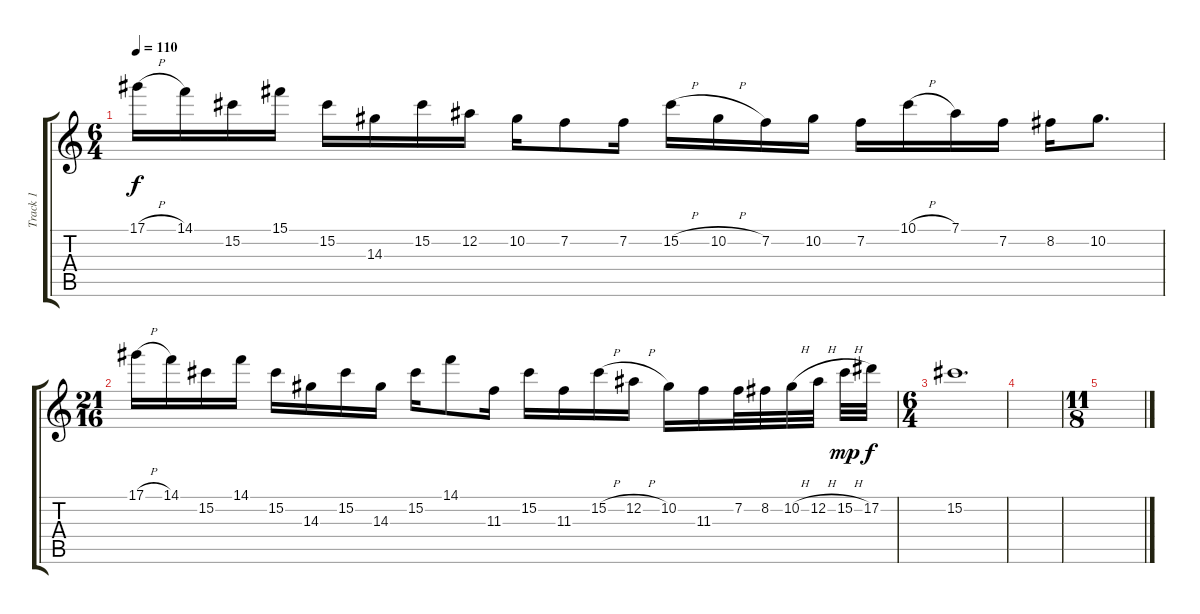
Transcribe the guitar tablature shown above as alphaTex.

\track ("Track 1" "Track 1") {instrument distortionguitar}
\staff {score tabs}
\tuning (Eb4 Bb3 Gb3 Db3 Ab2 Db2) {hide}
\ts (6 4)
\tempo 110
\clef g2
\ks c
17.1{h}.16{dy f} 14.1.16 15.2.16 15.1.16 15.2.16 14.3.16 15.2.16 12.2.16 10.2.16 7.2.8 7.2.16 15.2{h}.16 10.2{h}.16 7.2.16 10.2.16 7.2.16 10.1{h}.16 7.1.16 7.2.16 8.2.16 10.2.8{d} |
\ts (21 16)
17.1{h}.16 14.1.16 15.2.16 14.1.16 15.2.16 14.3.16 15.2.16 14.3.16 15.2.16 14.1.8 11.3.16 15.2.16 11.3.16 15.2{h}.16 12.2{h}.16 10.2.16 11.3.16 7.2.32 8.2.32 10.2{h}.32 12.2{h}.32 15.2{h}.32{dy mp} 17.2.32{dy f} |
\ts (6 4)
15.2.1{d} |
|
\ts (11 8)
